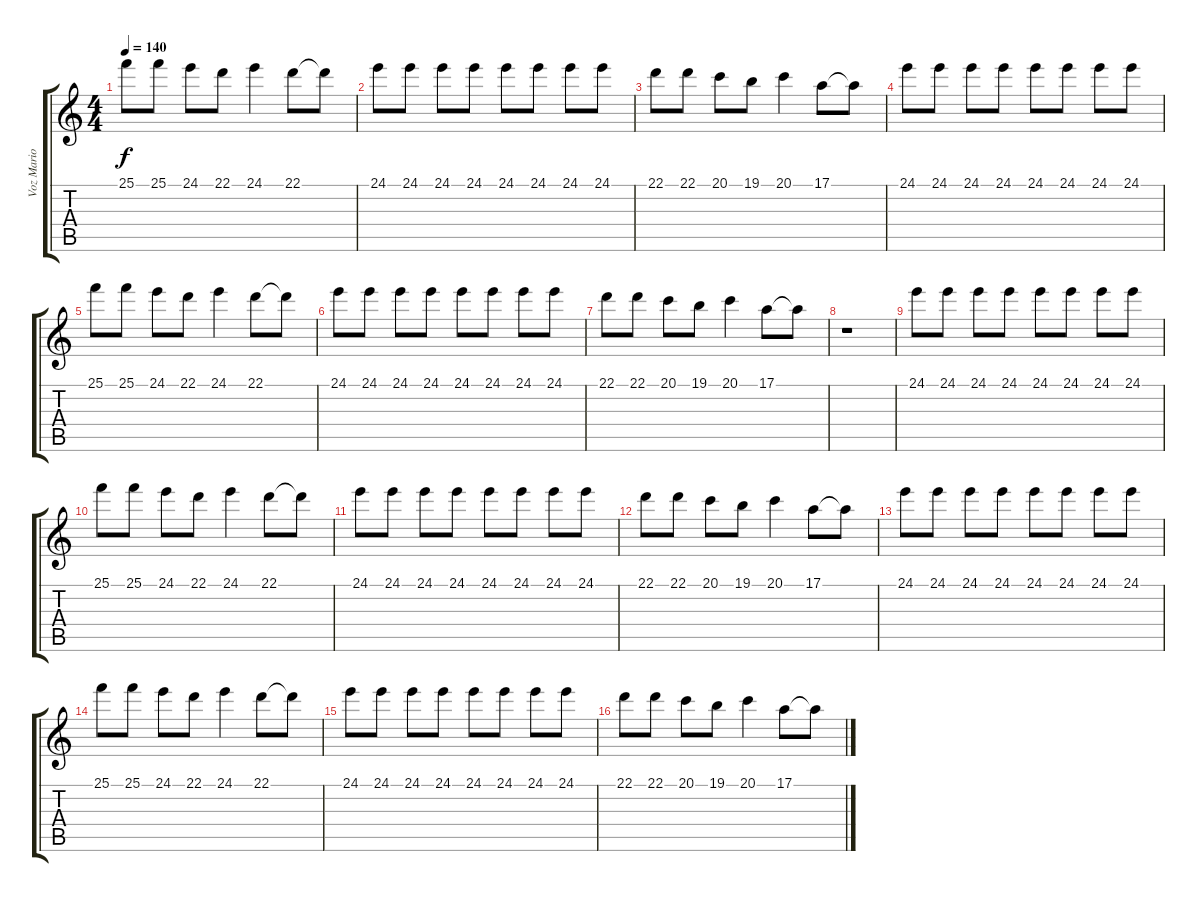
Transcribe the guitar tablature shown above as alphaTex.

\track ("Voz Mario Muñoz" "Voz Mario ") {instrument piccolo}
\staff {score tabs}
\tuning (E4 B3 G3 D3 A2 E2) {hide}
\ts (4 4)
\tempo 140
\clef g2
\ks c
25.1.8{dy f} 25.1.8 24.1.8 22.1.8 24.1.4 22.1.8 22.1{t}.8 |
24.1.8 24.1.8 24.1.8 24.1.8 24.1.8 24.1.8 24.1.8 24.1.8 |
22.1.8 22.1.8 20.1.8 19.1.8 20.1.4 17.1.8 17.1{t}.8 |
24.1.8 24.1.8 24.1.8 24.1.8 24.1.8 24.1.8 24.1.8 24.1.8 |
25.1.8 25.1.8 24.1.8 22.1.8 24.1.4 22.1.8 22.1{t}.8 |
24.1.8 24.1.8 24.1.8 24.1.8 24.1.8 24.1.8 24.1.8 24.1.8 |
22.1.8 22.1.8 20.1.8 19.1.8 20.1.4 17.1.8 17.1{t}.8 |
r.1 |
24.1.8 24.1.8 24.1.8 24.1.8 24.1.8 24.1.8 24.1.8 24.1.8 |
25.1.8 25.1.8 24.1.8 22.1.8 24.1.4 22.1.8 22.1{t}.8 |
24.1.8 24.1.8 24.1.8 24.1.8 24.1.8 24.1.8 24.1.8 24.1.8 |
22.1.8 22.1.8 20.1.8 19.1.8 20.1.4 17.1.8 17.1{t}.8 |
24.1.8 24.1.8 24.1.8 24.1.8 24.1.8 24.1.8 24.1.8 24.1.8 |
25.1.8 25.1.8 24.1.8 22.1.8 24.1.4 22.1.8 22.1{t}.8 |
24.1.8 24.1.8 24.1.8 24.1.8 24.1.8 24.1.8 24.1.8 24.1.8 |
22.1.8 22.1.8 20.1.8 19.1.8 20.1.4 17.1.8 17.1{t}.8
